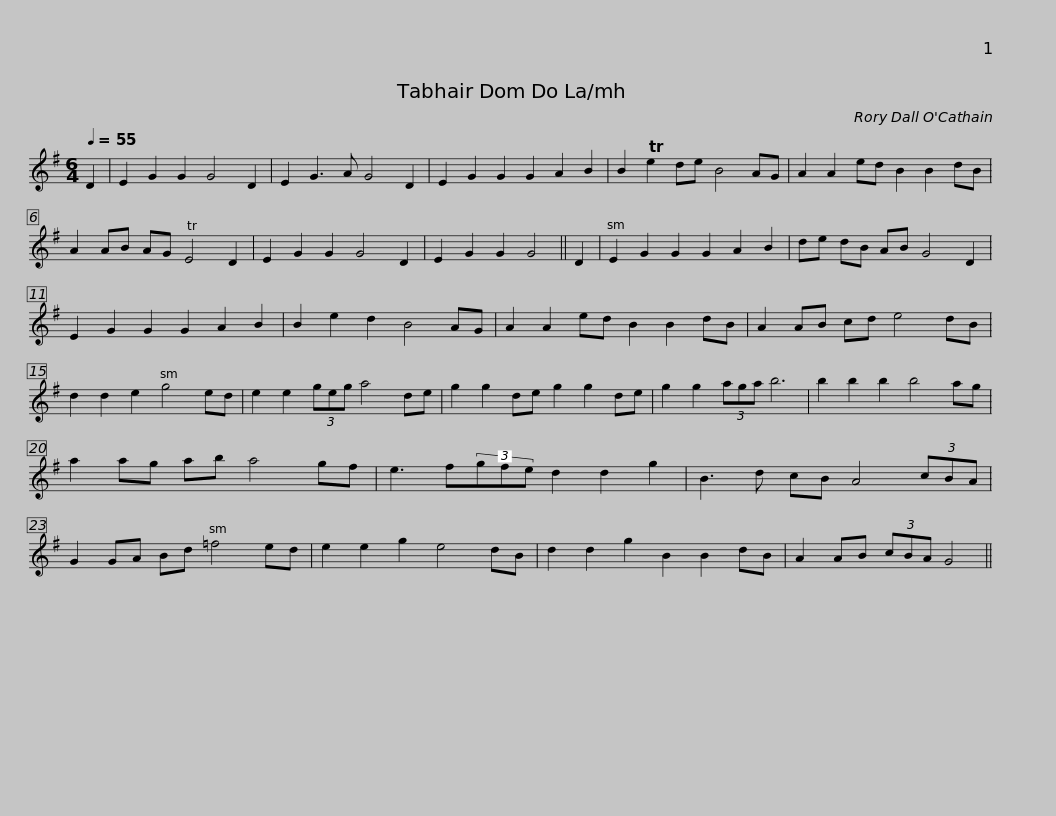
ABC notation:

X:1
L:1/8
Q:1/4=55
M:6/4
I:linebreak $
K:G
V:1 treble
V:1
 D2 | E2 G2 G2 G4 D2 | E2 G3 A G4 D2 | E2 G2 G2 G2 A2 B2 | B2 Te2 de B4 AG | %5
 A2 A2 ed B2 B2 dB | A2 AB AG TE4 D2 |$ E2 G2 G2 G4 D2 | E2 G2 G2 G4 || D2 | %10
 E2 G2 G2 G2 A2 B2 | de dB AB G4 D2 | E2 G2 G2 G2 A2 B2 | B2 e2 d2 B4 AG |$ A2 A2 ed B2 B2 dB | %15
 A2 AB cd e4 dB | d2 d2 e2 g4 ed | e2 e2 (3geg a4 de | g2 g2 de g2 g2 de |$ g2 g2 (3aga b6 | %20
 b2 b2 b2 b4 ag | a2 ag ab a4 gf | e3 f(3gfe d2 d2 g2 | B3 d cB A4 (3cBA |$ G2 GA Bd =f4 ed | %25
 e2 e2 g2 e4 dB | d2 d2 g2 B2 B2 dB | A2 AB (3cBA G4 || %28
